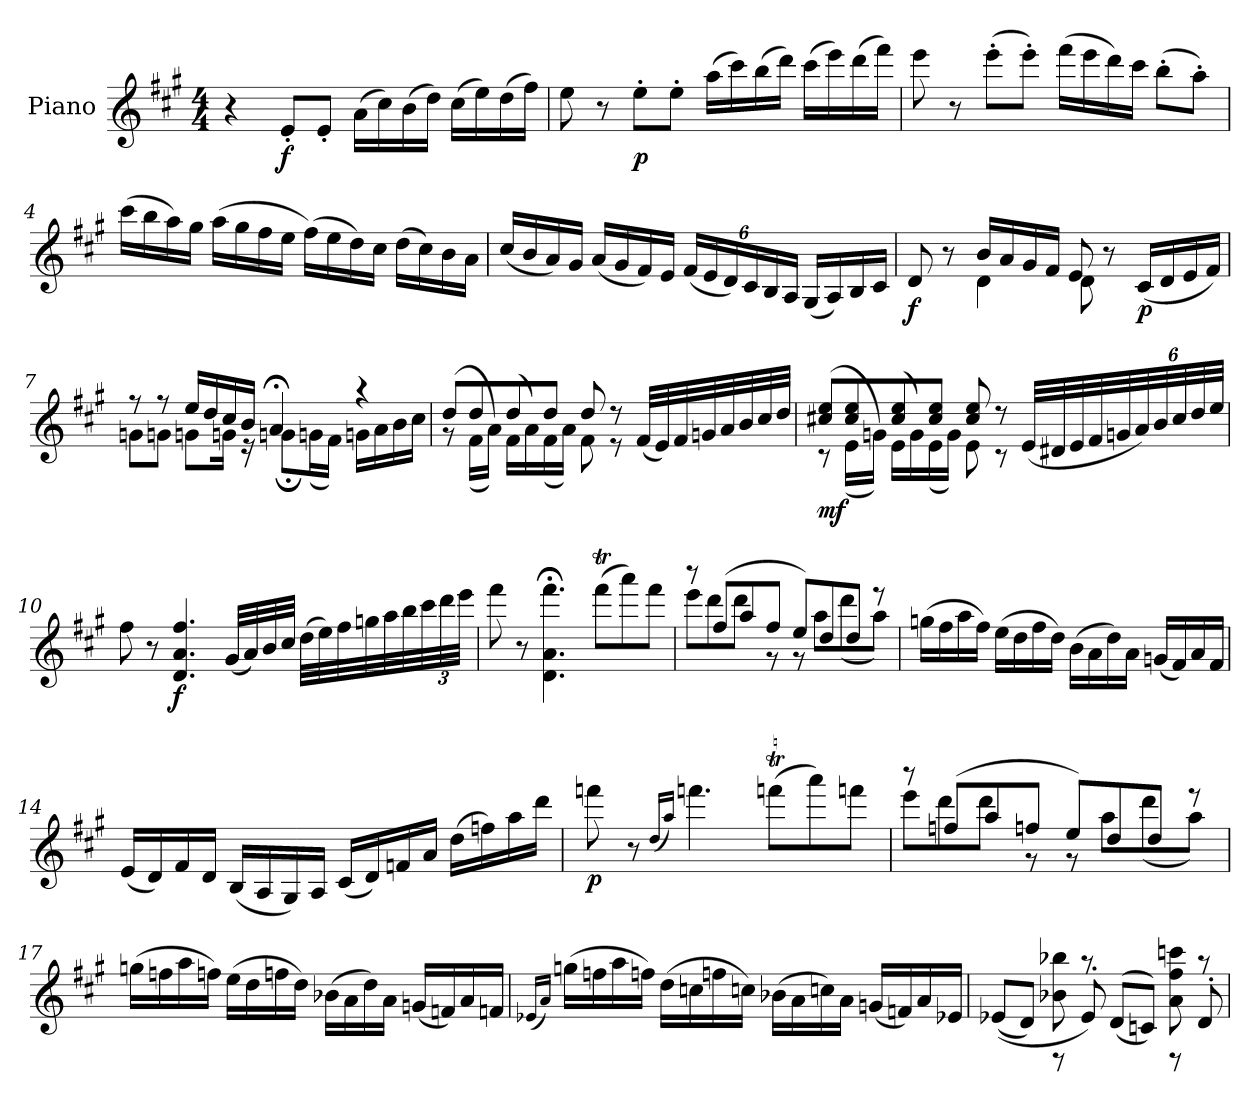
**kern	**dynam
*part1	*part1
*staff1	*staff1
*I"Piano	*
*I'Pno.	*
*clefG2	*
*k[f#c#g#]	*
*M4/4	*
=1	=1
4r	.
!	!LO:DY:b
8e'/L	f
8e'/J	.
(>16a\LL	.
16cc#\)	.
(>16b\	.
16dd\JJ)	.
(>16cc#\LL	.
16ee\)	.
(>16dd\	.
16ff#\JJ)	.
=2	=2
8ee\	.
8r	.
!	!LO:DY:b
8ee'\L	p
8ee'\J	.
(>16aa\LL	.
16ccc#\)	.
(>16bb\	.
16ddd\JJ)	.
(>16ccc#\LL	.
16eee\)	.
(>16ddd\	.
16fff#\JJ)	.
=3	=3
8eee\	.
8r	.
(>8eee'\L	.
8eee'\J)	.
(>16fff#\LL	.
16eee\	.
16ddd\)	.
16ccc#\JJ	.
(>8bb'\L	.
8aa'\J)	.
!!LO:LB:g=z
=4	=4
(>16ccc#\LL	.
16bb\	.
16aa\)	.
16gg#\JJ	.
(>16aa\LL	.
16gg#\	.
16ff#\	.
16ee\JJ	.
(>16ff#\LL)	.
16ee\	.
16dd\)	.
16cc#\JJ	.
(>16dd\LL	.
16cc#\)	.
16b\	.
16a\JJ	.
=5	=5
(<16cc#/LL	.
16b/	.
16a/)	.
16g#/JJ	.
(<16a/LL	.
16g#/	.
16f#/)	.
16e/JJ	.
*Xbrackettup	*
(<24f#/LL	.
24e/	.
24d/)	.
24c#/	.
24B/	.
24A/JJ	.
(<16G#/LL	.
16A/)	.
16B/	.
16c#/JJ	.
=6	=6
*^	*
!	!	!LO:DY:b
8d/	4ryy	f
8r	.	.
16b/LL	4d\	.
16a/	.	.
16g#/	.	.
16f#/JJ	.	.
8e/	8d\	.
8r	4.ryy	.
!	!	!LO:DY:b
(<16c#/LL	.	p
16d/	.	.
16e/	.	.
16f#/JJ)	.	.
!!LO:LB:g=z	!!
=7	=7	=7
8r	8gn\L	.
8r	8gn\J	.
16ee/LL	8gn\L	.
16dd/	.	.
16cc#/	16gn\Jk	.
16b/JJ	16r	.
4a;</	8gn;\L	.
.	(<16gn\L	.
.	16f#\JJ)	.
4r	16gn\LL	.
.	16a\	.
.	16b\	.
.	16cc#\JJ	.
=8	=8	=8
(<8dd/L	8r	.
8dd/	(<16f#\LL	.
.	16a\JJ))	.
(<8dd/	16f#\LL	.
.	16a\)	.
8dd/J	(<16f#\	.
.	16a\JJ)	.
8dd/	8f#\	.
8r	8r	.
(<32f#/LLL	4ryy	.
32e/)	.	.
32f#/	.	.
32gn/	.	.
32a/	.	.
32b/	.	.
32cc#/	.	.
32dd/JJJ	.	.
!!LO:LB:g=z	!!
=9	=9	=9
!	!	!LO:DY:b
(<8cc#X/ 8ee/L	8r	mf
8cc#/ 8ee/	(<16e\LL	.
.	16gn\JJ))	.
(<8cc#/ 8ee/	16e\LL	.
.	16g\)	.
8cc#/ 8ee/J	(<16e\	.
.	16g\JJ)	.
8cc#/ 8ee/	8e\	.
8r	8r	.
(<32e/LLL	4ryy	.
32d#X/	.	.
32e/	.	.
32f#/	.	.
48gn/	.	.
48a/)	.	.
48b/	.	.
48cc#/	.	.
48dd/	.	.
48ee/JJJ	.	.
*v	*v	*
=10	=10
8ff#\	.
8r	.
!	!LO:DY:b
4.d/ 4.a/ 4.ff#/	f
(<32g#/LLL	.
32a/)	.
32b/	.
32cc#/JJJ	.
(>32dd\LLL	.
32ee\)	.
32ff#\	.
32ggn\	.
32aa\	.
32bb\	.
48ccc#\	.
48ddd\	.
48eee\JJJ	.
!!LO:LB:g=z
=11	=11
8fff#\	.
8r	.
4.d\;< 4.a\;< 4.fff#\;<	.
(>8fff#T\L	.
8aaa\)	.
8fff#\J	.
=12	=12
*^	*
8r	8eee\L	.
(>8ff#/L	8ddd\	.
8aa/	8ddd\J	.
8ff#/J	8r	.
8ee/L)	8r	.
8dd/	8aa\L	.
8dd/J	(<8ddd\	.
8r	8aa\J)	.
*v	*v	*
=13	=13
(>16ggn\LL	.
16ff#\	.
16aa\	.
16ff#\JJ)	.
(>16ee\LL	.
16dd\	.
16ff#\	.
16dd\JJ)	.
(>16b\LL	.
16a\	.
16dd\)	.
16a\JJ	.
(<16gn/LL	.
16f#/)	.
16a/	.
16f#/JJ	.
!!LO:LB:g=z
=14	=14
(<16e/LL	.
16d/)	.
16f#/	.
16d/JJ	.
(<16B/LL	.
16A/	.
16G#/)	.
16A/JJ	.
(<16c#/LL	.
16d/)	.
16fn/	.
16a/JJ	.
(>16dd\LL	.
16ffn\)	.
16aa\	.
16ddd\JJ	.
=15	=15
!	!LO:DY:b
8fffn\	p
8r	.
(<16qdd/LL	.
16qaa/JJ)	.
4.fffn\	.
(>8fffnT\L	.
8aaa\)	.
8fffn\J	.
=16	=16
*^	*
8r	8eee\L	.
(>8ffn/L	8ddd\	.
8aa/	8ddd\J	.
8ffn/J	8r	.
8ee/L)	8r	.
8dd/	8aa\L	.
8dd/J	(<8ddd\	.
8r	8aa\J)	.
*v	*v	*
!!LO:LB:g=z
=17	=17
(>16ggn\LL	.
16ffn\	.
16aa\	.
16ffn\JJ)	.
(>16ee\LL	.
16dd\	.
16ffn\	.
16dd\JJ)	.
(>16b-X\LL	.
16a\	.
16dd\)	.
16a\JJ	.
(<16gn/LL	.
16fn/)	.
16a/	.
16fn/JJ	.
=18	=18
(<16qe-X/LL	.
16qa/JJ)	.
(>16ggn\LL	.
16ffn\	.
16aa\	.
16ffn\JJ)	.
(>16dd\LL	.
16ccn\	.
16ffn\	.
16ccn\JJ)	.
(>16b-X\LL	.
16a\	.
16ccn\)	.
16a\JJ	.
(<16gn/LL	.
16fn/)	.
16a/	.
16e-X/JJ	.
!!LO:LB:g=z
=19	=19
*^	*
(<(>8e-X/L	4ryy	.
8d/J)	.	.
8rD	8b-X\ 8bb-X\	.
8e-'/)	8raa	.
(<(<8d/L	4ryy	.
8cn/J))	.	.
8rD	8a\ 8ff#\ 8cccn\	.
8d'/	8raa	.
*v	*v	*
=	=
*-	*-
